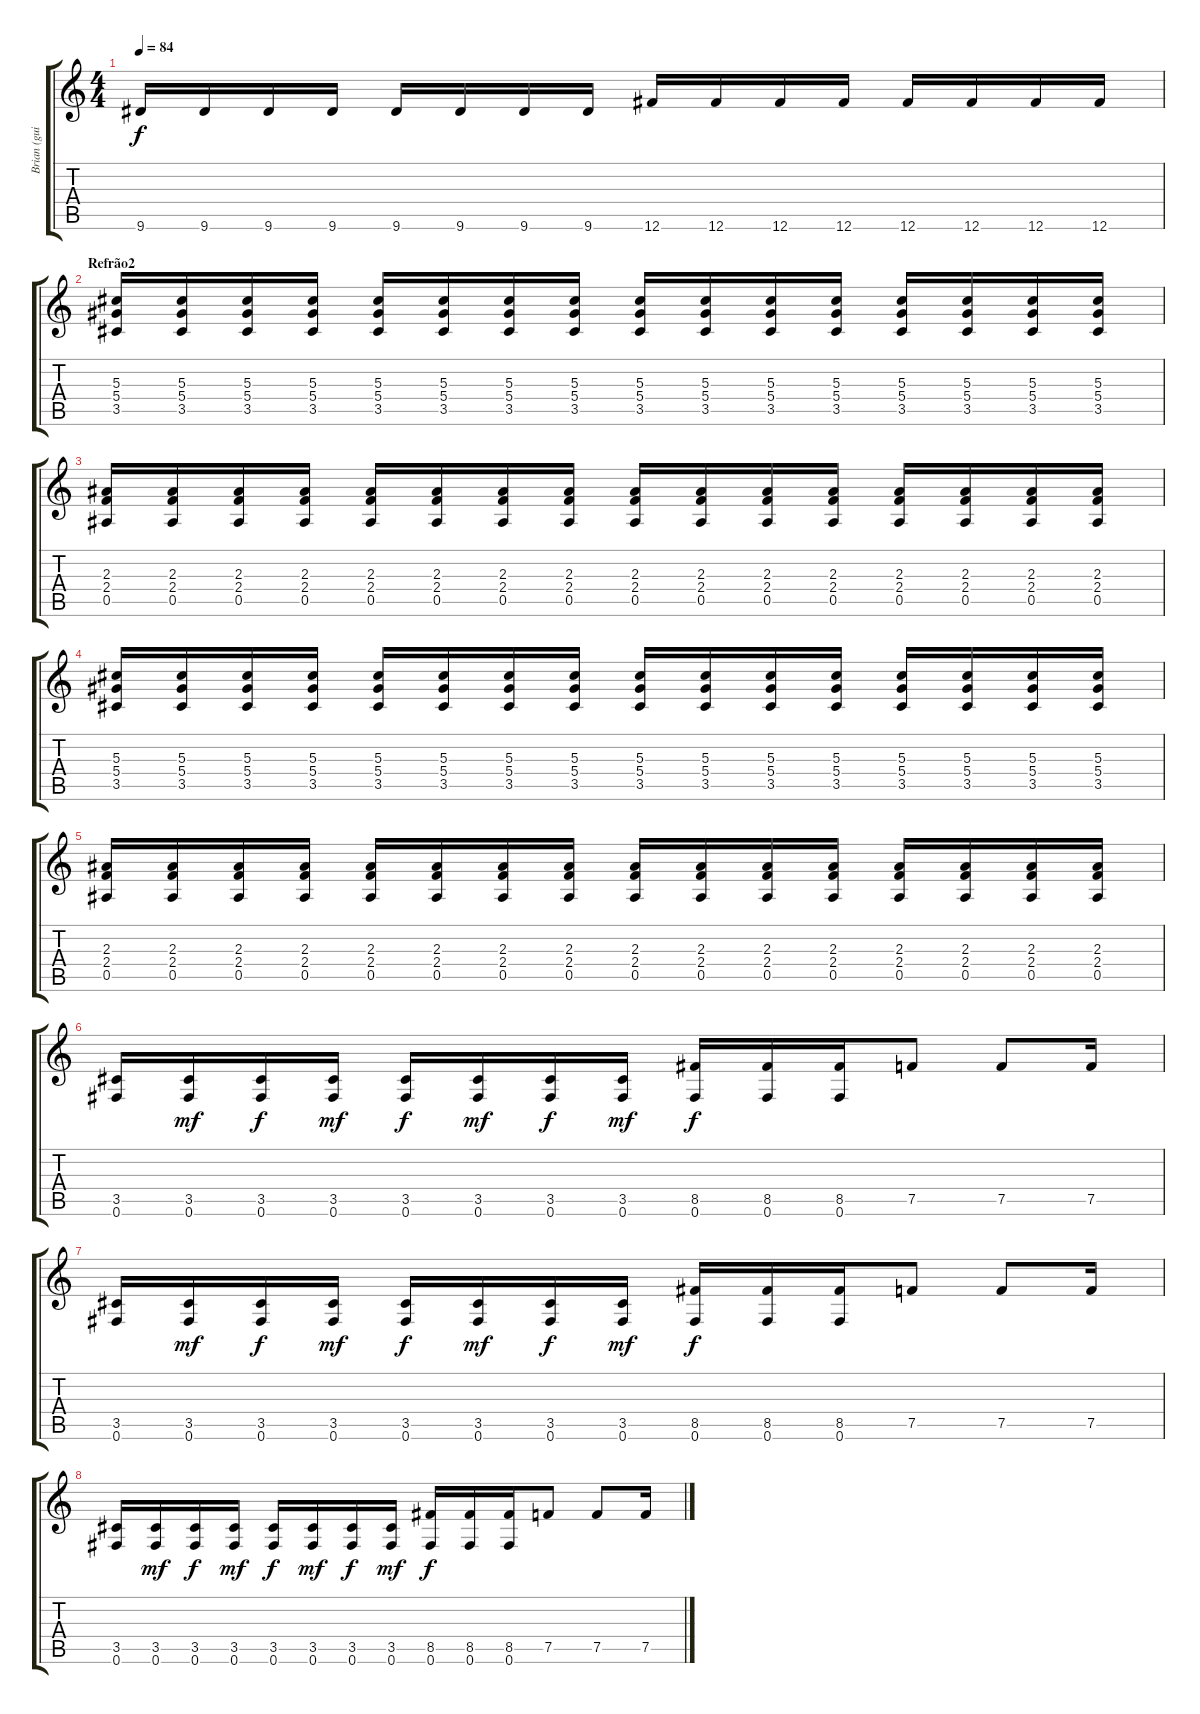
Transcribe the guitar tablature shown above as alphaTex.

\track ("Brian (guit. limpa)" "Brian (gui") {instrument electricguitarjazz}
\staff {score tabs}
\tuning (F4 C4 Ab3 Eb3 Bb2 Gb2) {hide}
\ts (4 4)
\tempo 84
\clef g2
\ks c
9.6.16{dy f} 9.6.16 9.6.16 9.6.16 9.6.16 9.6.16 9.6.16 9.6.16 12.6.16 12.6.16 12.6.16 12.6.16 12.6.16 12.6.16 12.6.16 12.6.16 |
\section ("" "Refrão2")
(5.3 5.4 3.5).16 (5.3 5.4 3.5).16 (5.3 5.4 3.5).16 (5.3 5.4 3.5).16 (5.3 5.4 3.5).16 (5.3 5.4 3.5).16 (5.3 5.4 3.5).16 (5.3 5.4 3.5).16 (5.3 5.4 3.5).16 (5.3 5.4 3.5).16 (5.3 5.4 3.5).16 (5.3 5.4 3.5).16 (5.3 5.4 3.5).16 (5.3 5.4 3.5).16 (5.3 5.4 3.5).16 (5.3 5.4 3.5).16 |
(2.3 2.4 0.5).16 (2.3 2.4 0.5).16 (2.3 2.4 0.5).16 (2.3 2.4 0.5).16 (2.3 2.4 0.5).16 (2.3 2.4 0.5).16 (2.3 2.4 0.5).16 (2.3 2.4 0.5).16 (2.3 2.4 0.5).16 (2.3 2.4 0.5).16 (2.3 2.4 0.5).16 (2.3 2.4 0.5).16 (2.3 2.4 0.5).16 (2.3 2.4 0.5).16 (2.3 2.4 0.5).16 (2.3 2.4 0.5).16 |
(5.3 5.4 3.5).16 (5.3 5.4 3.5).16 (5.3 5.4 3.5).16 (5.3 5.4 3.5).16 (5.3 5.4 3.5).16 (5.3 5.4 3.5).16 (5.3 5.4 3.5).16 (5.3 5.4 3.5).16 (5.3 5.4 3.5).16 (5.3 5.4 3.5).16 (5.3 5.4 3.5).16 (5.3 5.4 3.5).16 (5.3 5.4 3.5).16 (5.3 5.4 3.5).16 (5.3 5.4 3.5).16 (5.3 5.4 3.5).16 |
(2.3 2.4 0.5).16 (2.3 2.4 0.5).16 (2.3 2.4 0.5).16 (2.3 2.4 0.5).16 (2.3 2.4 0.5).16 (2.3 2.4 0.5).16 (2.3 2.4 0.5).16 (2.3 2.4 0.5).16 (2.3 2.4 0.5).16 (2.3 2.4 0.5).16 (2.3 2.4 0.5).16 (2.3 2.4 0.5).16 (2.3 2.4 0.5).16 (2.3 2.4 0.5).16 (2.3 2.4 0.5).16 (2.3 2.4 0.5).16 |
(3.5 0.6).16 (3.5 0.6).16{dy mf} (3.5 0.6).16{dy f} (3.5 0.6).16{dy mf} (3.5 0.6).16{dy f} (3.5 0.6).16{dy mf} (3.5 0.6).16{dy f} (3.5 0.6).16{dy mf} (8.5 0.6).16{dy f} (8.5 0.6).16 (8.5 0.6).16 7.5.8 7.5.8 7.5.16 |
(3.5 0.6).16 (3.5 0.6).16{dy mf} (3.5 0.6).16{dy f} (3.5 0.6).16{dy mf} (3.5 0.6).16{dy f} (3.5 0.6).16{dy mf} (3.5 0.6).16{dy f} (3.5 0.6).16{dy mf} (8.5 0.6).16{dy f} (8.5 0.6).16 (8.5 0.6).16 7.5.8 7.5.8 7.5.16 |
(3.5 0.6).16 (3.5 0.6).16{dy mf} (3.5 0.6).16{dy f} (3.5 0.6).16{dy mf} (3.5 0.6).16{dy f} (3.5 0.6).16{dy mf} (3.5 0.6).16{dy f} (3.5 0.6).16{dy mf} (8.5 0.6).16{dy f} (8.5 0.6).16 (8.5 0.6).16 7.5.8 7.5.8 7.5.16
